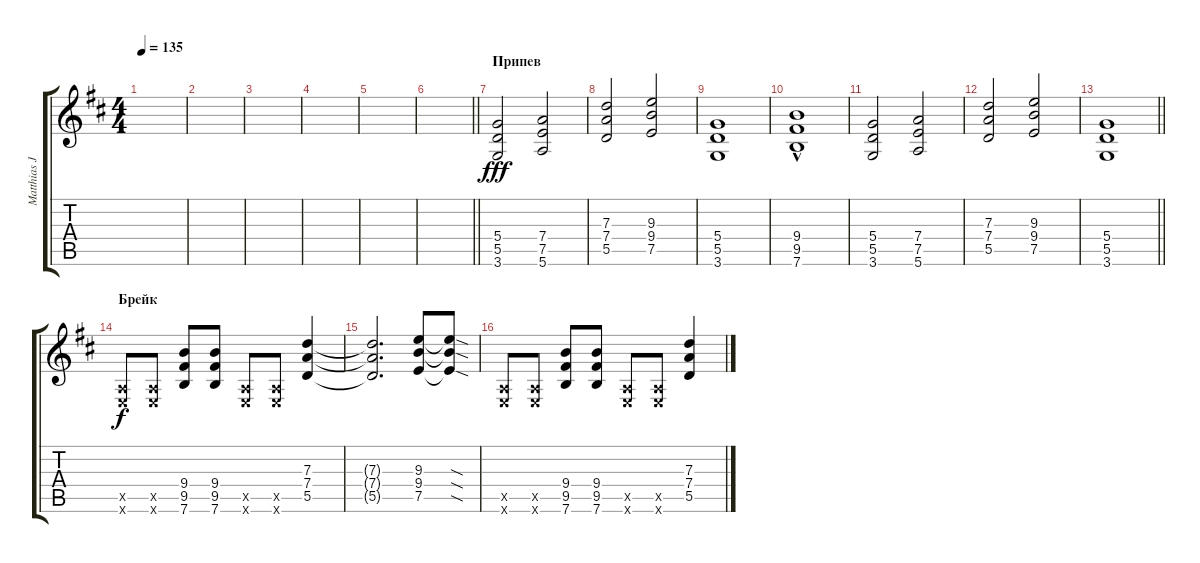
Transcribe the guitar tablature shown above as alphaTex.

\track ("Matthias Jabs" "Matthias J") {instrument distortionguitar}
\staff {score tabs}
\tuning (E4 B3 G3 D3 A2 E2) {hide}
\ts (4 4)
\tempo 135
\clef g2
\ks d
|
|
|
|
|
\barLineRight lightlight
|
\section ("" "Припев")
(5.4 5.5 3.6).2{dy fff} (7.4 7.5 5.6).2 |
(7.3 7.4 5.5).2 (9.3 9.4 7.5).2 |
(5.4 5.5 3.6).1 |
(9.4{hac} 9.5{hac} 7.6{hac}).1 |
(5.4 5.5 3.6).2 (7.4 7.5 5.6).2 |
(7.3 7.4 5.5).2 (9.3 9.4 7.5).2 |
\barLineRight lightlight
(5.4 5.5 3.6).1 |
\section ("" "Брейк")
(0.5{x} 0.6{x}).8{dy f} (0.5{x} 0.6{x}).8 (9.4 9.5 7.6).8 (9.4 9.5 7.6).8 (0.5{x} 0.6{x}).8 (0.5{x} 0.6{x}).8 (7.3 7.4 5.5).4 |
(7.3{t} 7.4{t} 5.5{t}).2{d} (9.3 9.4 7.5).8 (9.3{sod t} 9.4{sod t} 7.5{sod t}).8 |
(0.5{x} 0.6{x}).8 (0.5{x} 0.6{x}).8 (9.4 9.5 7.6).8 (9.4 9.5 7.6).8 (0.5{x} 0.6{x}).8 (0.5{x} 0.6{x}).8 (7.3 7.4 5.5).4
